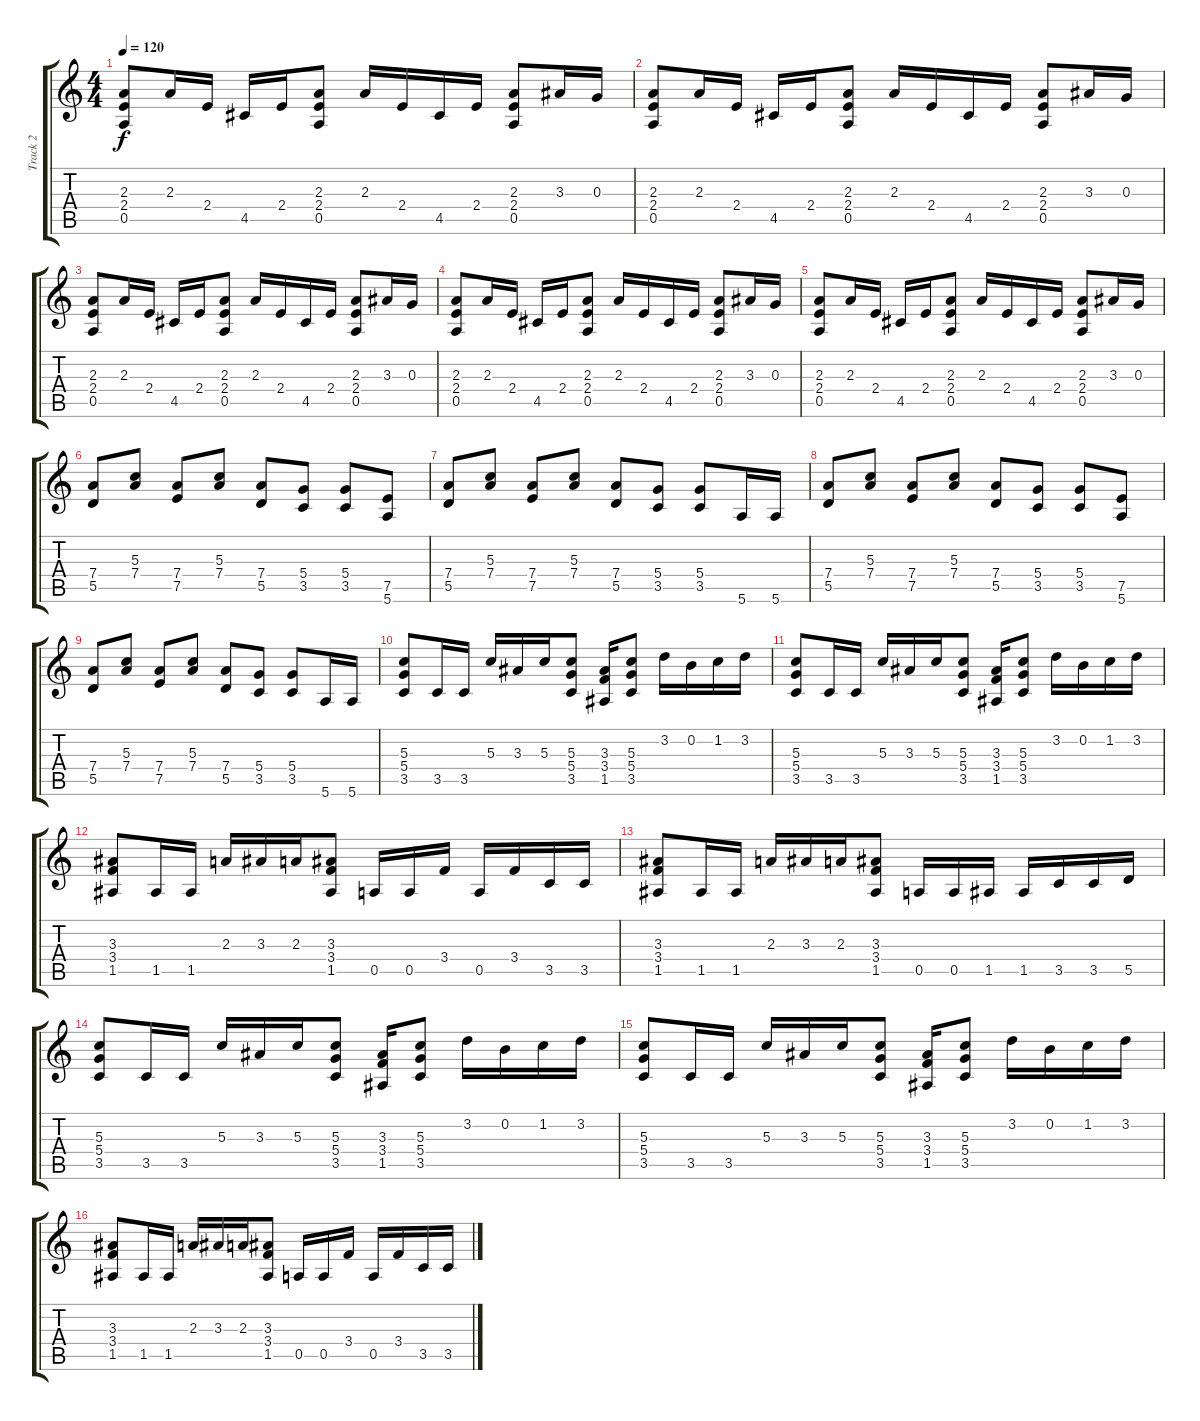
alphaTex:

\track ("Track 2" "Track 2") {instrument distortionguitar}
\staff {score tabs}
\tuning (E4 B3 G3 D3 A2 E2) {hide}
\ts (4 4)
\tempo 120
\clef g2
\ks c
(2.3 2.4 0.5).8{dy f} 2.3.16 2.4.16 4.5.16 2.4.16 (2.3 2.4 0.5).8 2.3.16 2.4.16 4.5.16 2.4.16 (2.3 2.4 0.5).8 3.3.16 0.3.16 |
(2.3 2.4 0.5).8 2.3.16 2.4.16 4.5.16 2.4.16 (2.3 2.4 0.5).8 2.3.16 2.4.16 4.5.16 2.4.16 (2.3 2.4 0.5).8 3.3.16 0.3.16 |
(2.3 2.4 0.5).8 2.3.16 2.4.16 4.5.16 2.4.16 (2.3 2.4 0.5).8 2.3.16 2.4.16 4.5.16 2.4.16 (2.3 2.4 0.5).8 3.3.16 0.3.16 |
(2.3 2.4 0.5).8 2.3.16 2.4.16 4.5.16 2.4.16 (2.3 2.4 0.5).8 2.3.16 2.4.16 4.5.16 2.4.16 (2.3 2.4 0.5).8 3.3.16 0.3.16 |
(2.3 2.4 0.5).8 2.3.16 2.4.16 4.5.16 2.4.16 (2.3 2.4 0.5).8 2.3.16 2.4.16 4.5.16 2.4.16 (2.3 2.4 0.5).8 3.3.16 0.3.16 |
(7.4 5.5).8 (5.3 7.4).8 (7.4 7.5).8 (5.3 7.4).8 (7.4 5.5).8 (5.4 3.5).8 (5.4 3.5).8 (7.5 5.6).8 |
(7.4 5.5).8 (5.3 7.4).8 (7.4 7.5).8 (5.3 7.4).8 (7.4 5.5).8 (5.4 3.5).8 (5.4 3.5).8 5.6.16 5.6.16 |
(7.4 5.5).8 (5.3 7.4).8 (7.4 7.5).8 (5.3 7.4).8 (7.4 5.5).8 (5.4 3.5).8 (5.4 3.5).8 (7.5 5.6).8 |
(7.4 5.5).8 (5.3 7.4).8 (7.4 7.5).8 (5.3 7.4).8 (7.4 5.5).8 (5.4 3.5).8 (5.4 3.5).8 5.6.16 5.6.16 |
(5.3 5.4 3.5).8 3.5.16 3.5.16 5.3.16 3.3.16 5.3.16 (5.3 5.4 3.5).8 (3.3 3.4 1.5).16 (5.3 5.4 3.5).8 3.2.16 0.2.16 1.2.16 3.2.16 |
(5.3 5.4 3.5).8 3.5.16 3.5.16 5.3.16 3.3.16 5.3.16 (5.3 5.4 3.5).8 (3.3 3.4 1.5).16 (5.3 5.4 3.5).8 3.2.16 0.2.16 1.2.16 3.2.16 |
(3.3 3.4 1.5).8 1.5.16 1.5.16 2.3.16 3.3.16 2.3.16 (3.3 3.4 1.5).8 0.5.16 0.5.16 3.4.16 0.5.16 3.4.16 3.5.16 3.5.16 |
(3.3 3.4 1.5).8 1.5.16 1.5.16 2.3.16 3.3.16 2.3.16 (3.3 3.4 1.5).8 0.5.16 0.5.16 1.5.16 1.5.16 3.5.16 3.5.16 5.5.16 |
(5.3 5.4 3.5).8 3.5.16 3.5.16 5.3.16 3.3.16 5.3.16 (5.3 5.4 3.5).8 (3.3 3.4 1.5).16 (5.3 5.4 3.5).8 3.2.16 0.2.16 1.2.16 3.2.16 |
(5.3 5.4 3.5).8 3.5.16 3.5.16 5.3.16 3.3.16 5.3.16 (5.3 5.4 3.5).8 (3.3 3.4 1.5).16 (5.3 5.4 3.5).8 3.2.16 0.2.16 1.2.16 3.2.16 |
(3.3 3.4 1.5).8 1.5.16 1.5.16 2.3.16 3.3.16 2.3.16 (3.3 3.4 1.5).8 0.5.16 0.5.16 3.4.16 0.5.16 3.4.16 3.5.16 3.5.16
